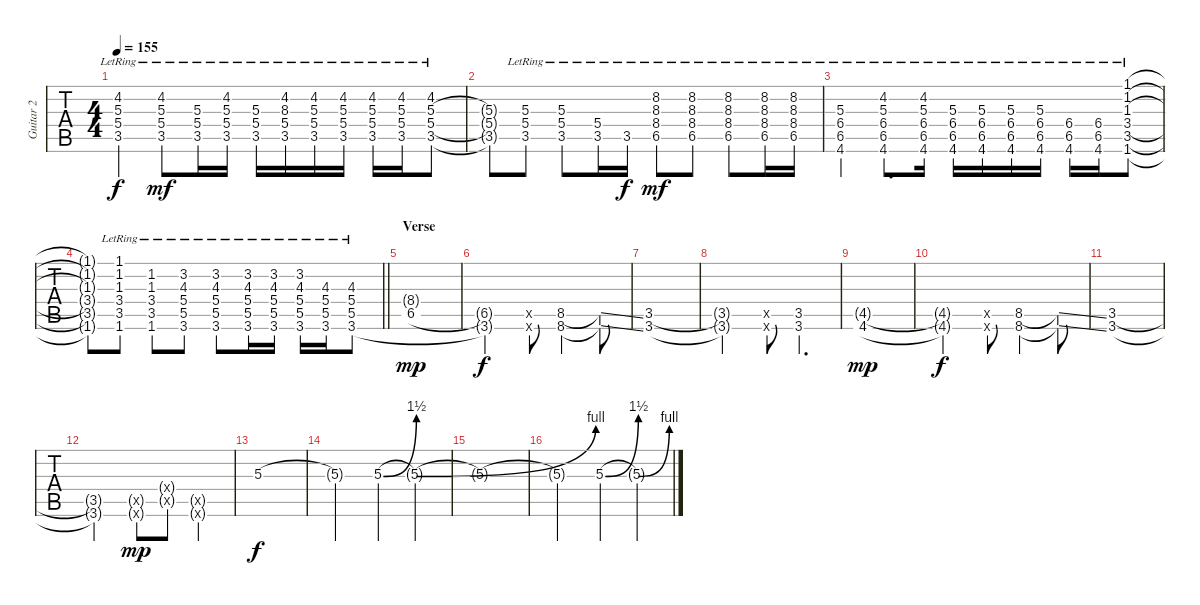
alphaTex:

\track ("Guitar 2" "Guitar 2") {instrument distortionguitar}
\staff {tabs}
\tuning (E4 B3 G3 D3 A2 E2) {hide}
\ts (4 4)
\tempo 155
\clef g2
\ks eb
(4.2{lr} 5.3{lr} 5.4{lr} 3.5{lr}).4{dy f} (4.2{lr} 5.3{lr} 5.4{lr} 3.5{lr}).8{dy mf} (5.3{lr} 5.4{lr} 3.5{lr}).16 (4.2{lr} 5.3{lr} 5.4{lr} 3.5{lr}).16 (5.3{lr} 5.4{lr} 3.5{lr}).16 (4.2{lr} 8.3{lr} 5.4{lr} 3.5{lr}).16 (4.2{lr} 5.3{lr} 5.4{lr} 3.5{lr}).16 (4.2{lr} 5.3{lr} 5.4{lr} 3.5{lr}).16 (4.2{lr} 5.3{lr} 5.4{lr} 3.5{lr}).16 (4.2{lr} 5.3{lr} 5.4{lr} 3.5{lr}).16 (4.2{lr} 5.3{lr} 5.4{lr} 3.5{lr}).8 |
(5.3{t} 5.4{t} 3.5{t}).8 (5.3 5.4{lr} 3.5{lr}).8 (5.3 5.4{lr} 3.5{lr}).8 (5.4 3.5{lr}).16 3.5{lr}.16{dy f} (8.2{lr} 8.3{lr} 8.4{lr} 6.5{lr}).8{dy mf} (8.2{lr} 8.3{lr} 8.4{lr} 6.5{lr}).8 (8.2{lr} 8.3{lr} 8.4{lr} 6.5{lr}).8 (8.2 8.3 8.4 6.5{lr}).16 (8.2 8.3 8.4 6.5{lr}).16 |
(5.3{lr} 6.4{lr} 6.5{lr} 4.6{lr}).4 (4.2{lr} 5.3{lr} 6.4{lr} 6.5{lr} 4.6{lr}).8{d} (4.2{lr} 5.3{lr} 6.4{lr} 6.5{lr} 4.6{lr}).16 (5.3{lr} 6.4{lr} 6.5{lr} 4.6{lr}).16 (5.3{lr} 6.4{lr} 6.5{lr} 4.6{lr}).16 (5.3{lr} 6.4{lr} 6.5{lr} 4.6{lr}).16 (5.3{lr} 6.4{lr} 6.5{lr} 4.6{lr}).16 (6.4{lr} 6.5{lr} 4.6{lr}).16 (6.4{lr} 6.5{lr} 4.6{lr}).16 (1.1{lr} 1.2{lr} 1.3{lr} 3.4{lr} 3.5{lr} 1.6{lr}).8 |
\barLineRight lightlight
(1.1{t} 1.2{t} 1.3{t} 3.4{t} 3.5{t} 1.6{t}).8 (1.1{lr} 1.2{lr} 1.3{lr} 3.4{lr} 3.5{lr} 1.6{lr}).8 (1.2 1.3 3.4 3.5{lr} 1.6{lr}).8 (3.2 4.3 5.4 5.5{lr} 3.6{lr}).8 (3.2{lr} 4.3{lr} 5.4{lr} 5.5{lr} 3.6{lr}).8 (3.2{lr} 4.3{lr} 5.4{lr} 5.5{lr} 3.6{lr}).16 (3.2{lr} 4.3{lr} 5.4{lr} 5.5{lr} 3.6{lr}).16 (3.2{lr} 4.3{lr} 5.4{lr} 5.5{lr} 3.6{lr}).16 (4.3 5.4 5.5{lr} 3.6{lr}).16 (4.3 5.4 5.5{lr} 3.6{lr}).8 |
\section ("" "Verse")
(8.4{g} 6.5).1{dy mp} |
(6.5{t} 3.6{t}).2{dy f} (4.5{x} 4.6{x}).8 (8.5 8.6).4 (8.5{ss t} 8.6{ss t}).8 |
(3.5 3.6).1 |
(3.5{t} 3.6{t}).2 (3.5{x} 3.6{x}).8 (3.5 3.6).4{d} |
(4.5{g} 4.6).1{dy mp} |
(4.5{t} 4.6{t}).2{dy f} (4.5{x} 4.6{x}).8 (8.5 8.6).4 (8.5{ss t} 8.6{ss t}).8 |
(3.5 3.6).1 |
(3.5{t} 3.6{t}).2 (3.5{g x} 3.6{g x}).8{dy mp} (1.4{g x} 3.5{g x}).8 (3.5{g x} 3.6{g x}).4 |
5.3.1{dy f} |
5.3{t}.2 5.3{be (bend 0 0 60 6)}.4 5.3{be (bend 0 0 60 4) t}.4 |
5.3{t}.1 |
5.3{t}.2 5.3{be (bend 0 0 60 6)}.4 5.3{be (bend 0 0 60 4) t}.4
